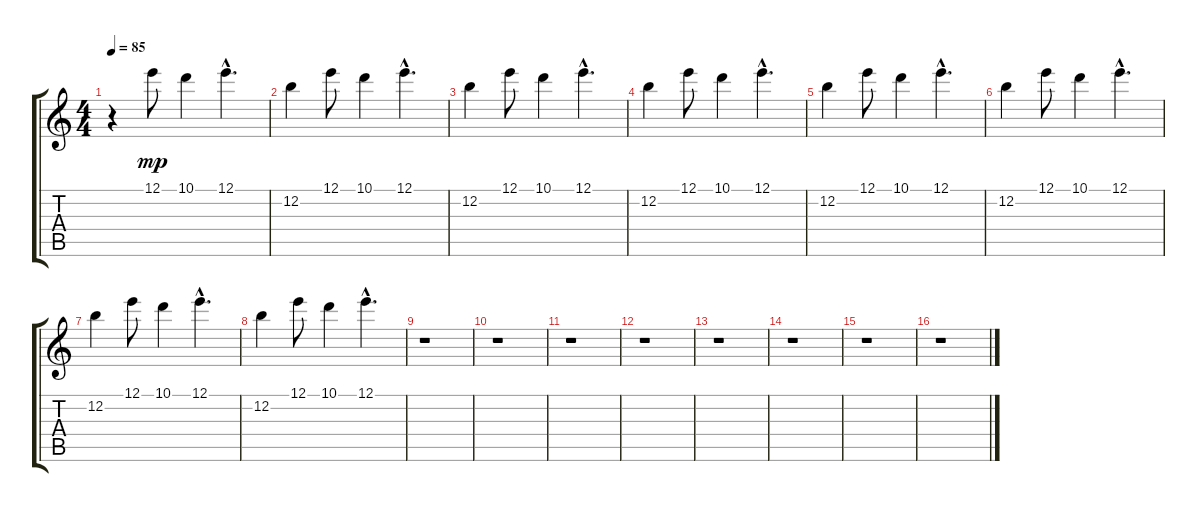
\track "" {instrument acousticguitarsteel}
\staff {score tabs}
\tuning (E4 B3 G3 D3 A2 E2) {hide}
\ts (4 4)
\tempo 85
\clef g2
\ks c
r.4{dy mp} 12.1.8 10.1.4 12.1{hac}.4{d} |
12.2.4 12.1.8 10.1.4 12.1{hac}.4{d} |
12.2.4 12.1.8 10.1.4 12.1{hac}.4{d} |
12.2.4 12.1.8 10.1.4 12.1{hac}.4{d} |
12.2.4 12.1.8 10.1.4 12.1{hac}.4{d} |
12.2.4 12.1.8 10.1.4 12.1{hac}.4{d} |
12.2.4 12.1.8 10.1.4 12.1{hac}.4{d} |
12.2.4 12.1.8 10.1.4 12.1{hac}.4{d} |
r.1 |
r.1 |
r.1 |
r.1 |
r.1 |
r.1 |
r.1 |
r.1
